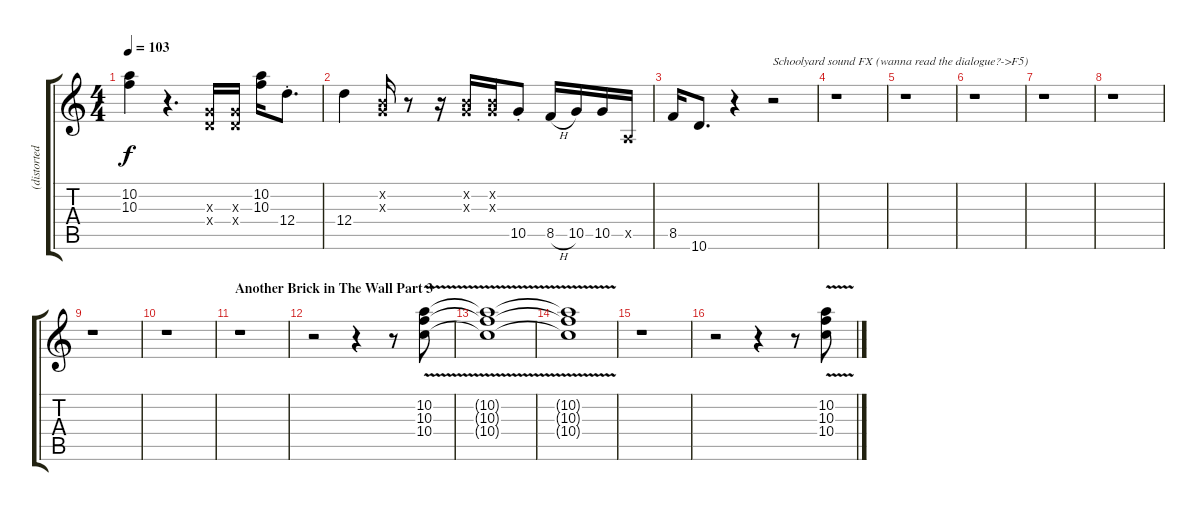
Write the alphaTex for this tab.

\track ("(distorted)" "(distorted") {instrument distortionguitar}
\staff {score tabs}
\tuning (E4 B3 G3 D3 A2 E2) {hide}
\ts (4 4)
\tempo 103
\clef g2
\ks c
(10.2{t} 10.3{t}).4{dy f} r.4{d} (0.3{x} 0.4{x}).16 (0.3{x} 0.4{x}).16 (10.2 10.3).16 12.4{st}.8{d} |
12.4.4 (0.2{x} 0.3{x}).16 r.8 r.16 (0.2{x} 0.3{x}).16 (0.2{x} 0.3{x}).16 10.5{st}.8 8.5{h}.16 10.5.16 10.5.16 0.5{x}.16 |
8.5.16 10.6.8{d} r.4 r.2{txt "Schoolyard sound FX (wanna read the dialogue?->F5)"} |
r.1 |
r.1 |
r.1 |
r.1 |
r.1 |
r.1 |
r.1 |
\section ("" "Another Brick in The Wall Part 3")
r.1 |
r.2 r.4 r.8 (10.2{v} 10.3{v} 10.4{v}).8 |
(10.2{v t} 10.3{v t} 10.4{v t}).1 |
(10.2{v t} 10.3{v t} 10.4{v t}).1 |
r.1 |
r.2 r.4 r.8 (10.2{v} 10.3{v} 10.4{v}).8
